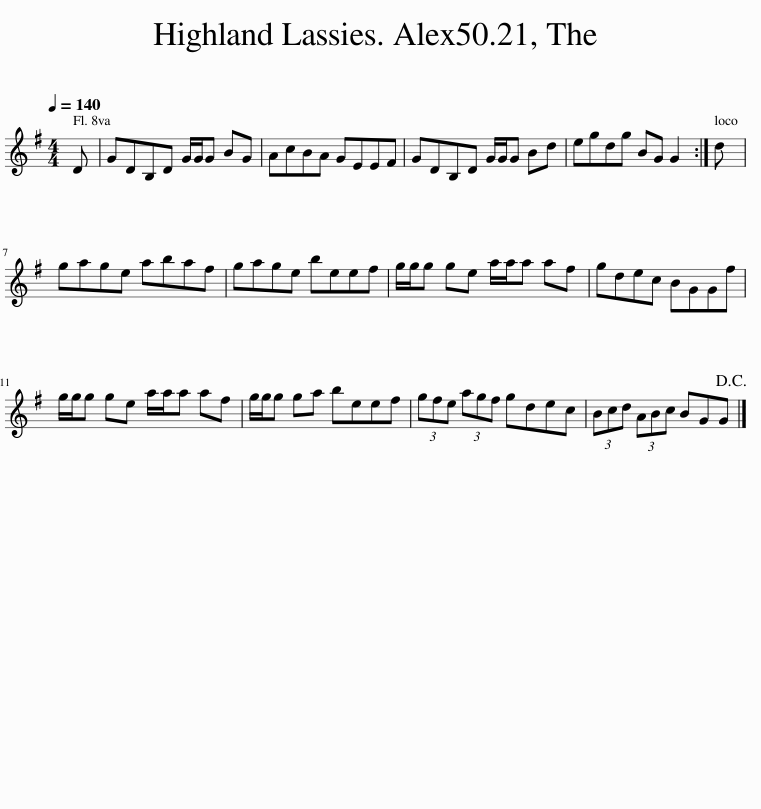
X:1
L:1/8
Q:1/4=140
M:4/4
I:linebreak $
K:G
V:1 treble
V:1
 D | GDB,D G/G/G BG | AcBA GEEF | GDB,D G/G/G Bd | egdg BG G2 :| %5
 d |$ gage abaf | gage beef | g/g/g ge a/a/a af | gdec BGGf |$ %10
 g/g/g ge a/a/a af | g/g/g ga beef | (3gfe (3agf gdec | (3Bcd (3ABc BGG!D.C.! |] %14
